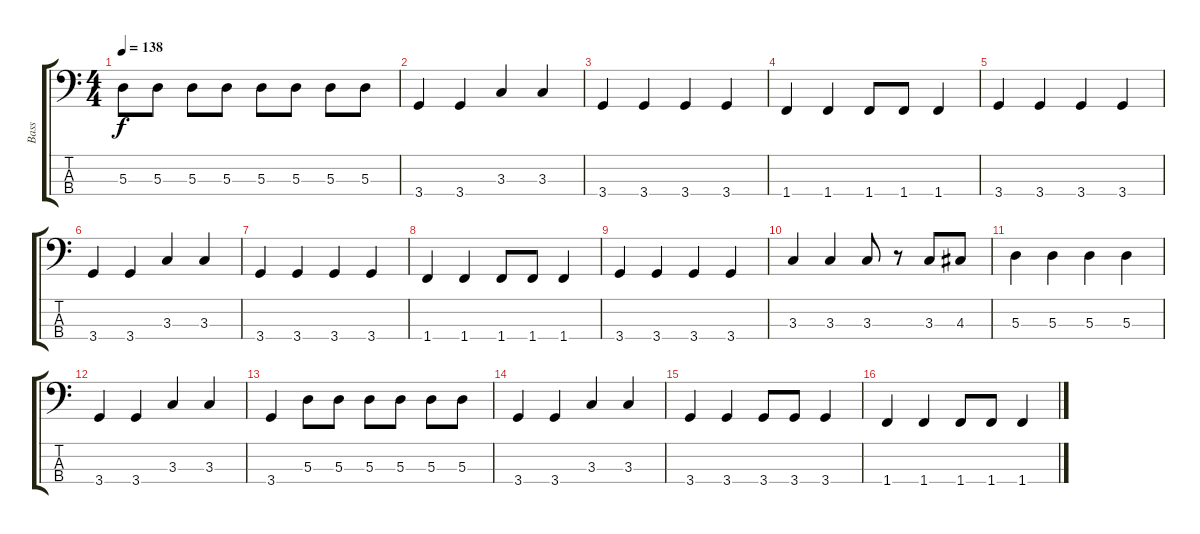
\track ("Bass" "Bass") {instrument electricbassfinger}
\staff {score tabs}
\tuning (G2 D2 A1 E1) {hide}
\ts (4 4)
\tempo 138
\clef f4
\ks c
5.3.8{dy f} 5.3.8 5.3.8 5.3.8 5.3.8 5.3.8 5.3.8 5.3.8 |
3.4.4 3.4.4 3.3.4 3.3.4 |
3.4.4 3.4.4 3.4.4 3.4.4 |
1.4.4 1.4.4 1.4.8 1.4.8 1.4.4 |
3.4.4 3.4.4 3.4.4 3.4.4 |
3.4.4 3.4.4 3.3.4 3.3.4 |
3.4.4 3.4.4 3.4.4 3.4.4 |
1.4.4 1.4.4 1.4.8 1.4.8 1.4.4 |
3.4.4 3.4.4 3.4.4 3.4.4 |
3.3.4 3.3.4 3.3.8 r.8 3.3.8 4.3.8 |
5.3.4 5.3.4 5.3.4 5.3.4 |
3.4.4 3.4.4 3.3.4 3.3.4 |
3.4.4 5.3.8 5.3.8 5.3.8 5.3.8 5.3.8 5.3.8 |
3.4.4 3.4.4 3.3.4 3.3.4 |
3.4.4 3.4.4 3.4.8 3.4.8 3.4.4 |
1.4.4 1.4.4 1.4.8 1.4.8 1.4.4
